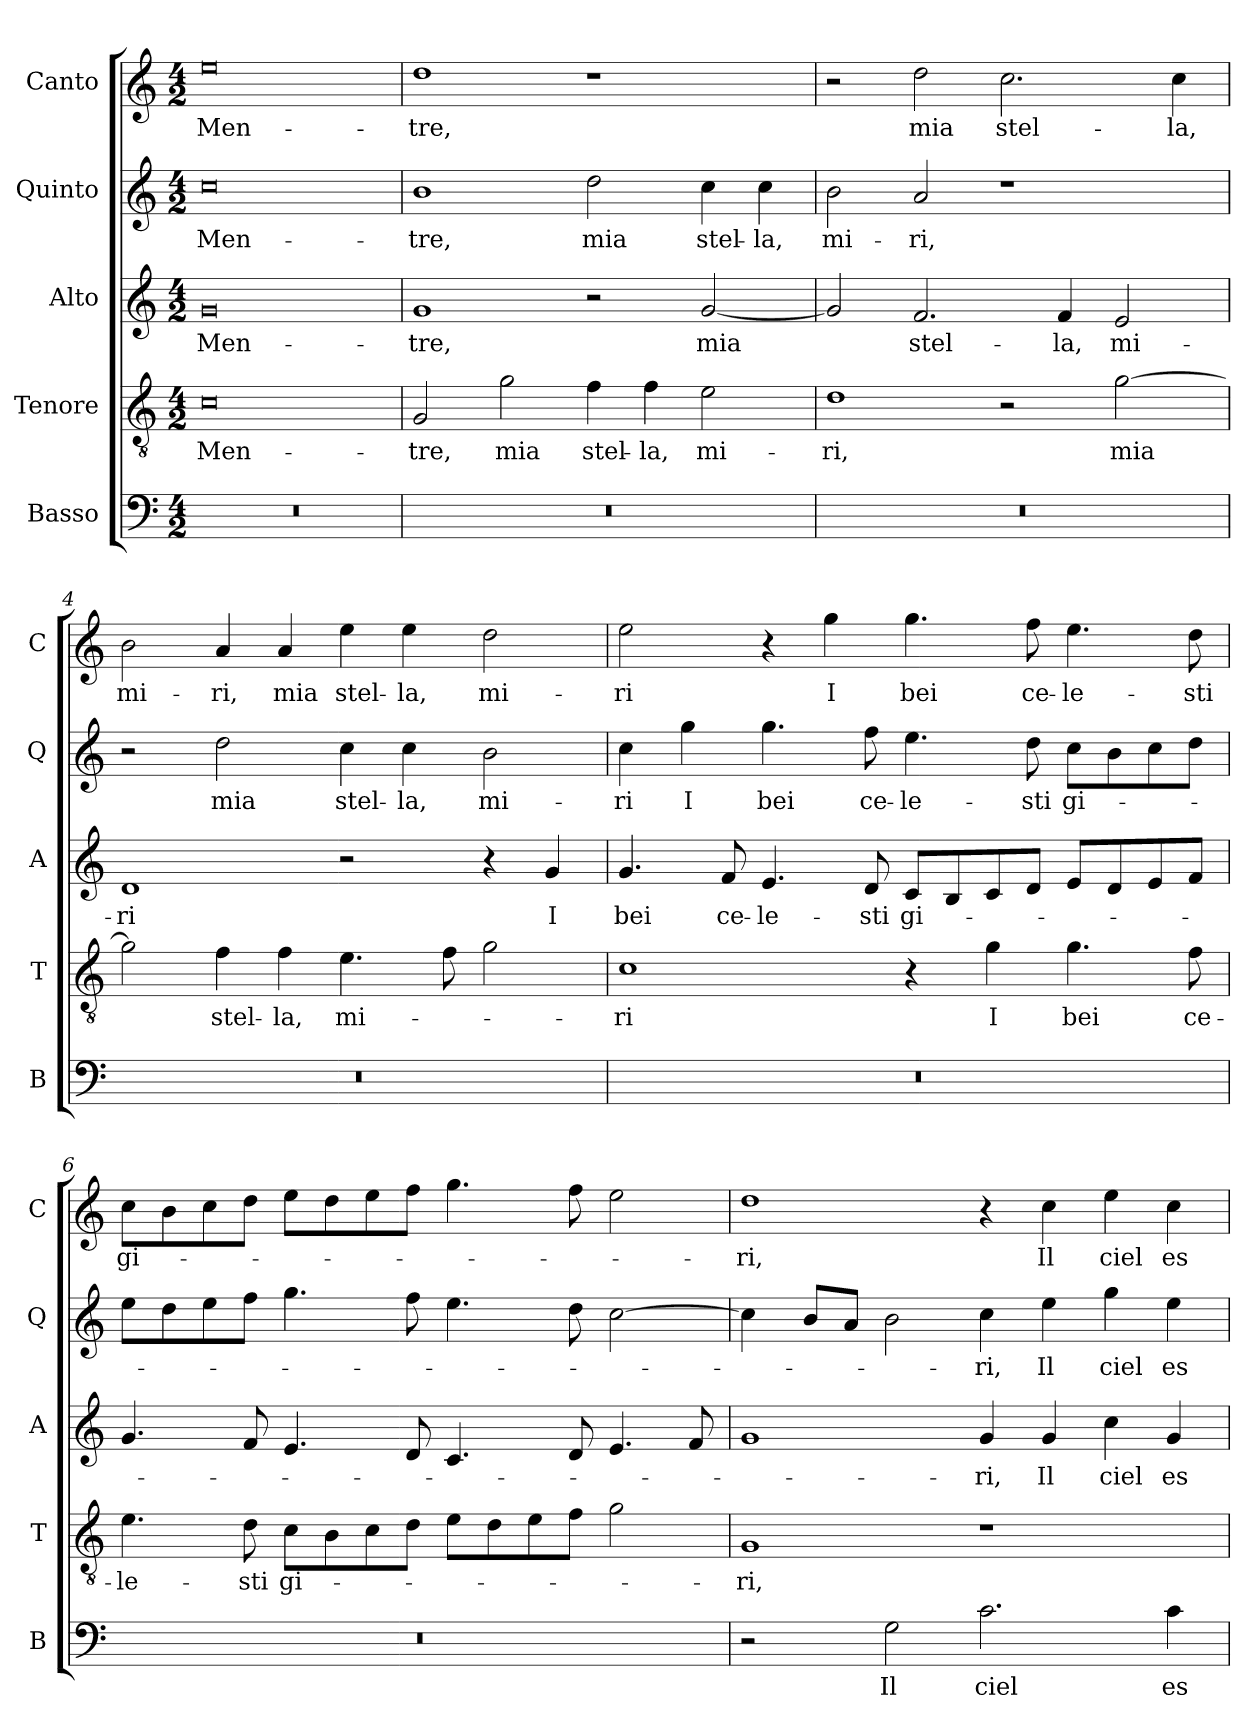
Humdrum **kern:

**kern	**text	**kern	**text	**kern	**text	**kern	**text	**kern	**text
*part5	*part5	*part4	*part4	*part3	*part3	*part2	*part2	*part1	*part1
*staff5	*staff5	*staff4	*staff4	*staff3	*staff3	*staff2	*staff2	*staff1	*staff1
*I"Basso	*	*I"Tenore	*	*I"Alto	*	*I"Quinto	*	*I"Canto	*
*I'B	*	*I'T	*	*I'A	*	*I'Q	*	*I'C	*
*clefF4	*	*clefGv2	*	*clefG2	*	*clefG2	*	*clefG2	*
*k[]	*	*k[]	*	*k[]	*	*k[]	*	*k[]	*
*M4/2	*	*M4/2	*	*M4/2	*	*M4/2	*	*M4/2	*
=1	=1	=1	=1	=1	=1	=1	=1	=1	=1
0r	.	0c	Men-	0g	Men-	0cc	Men-	0ee	Men-
=2	=2	=2	=2	=2	=2	=2	=2	=2	=2
0r	.	2G	-tre,	1g	-tre,	1b	-tre,	1dd	-tre,
.	.	2g	mia	.	.	.	.	.	.
.	.	4f	stel-	2r	.	2dd	mia	1r	.
.	.	4f	-la,	.	.	.	.	.	.
.	.	2e	mi-	[2g	mia	4cc	stel-	.	.
.	.	.	.	.	.	4cc	-la,	.	.
=3	=3	=3	=3	=3	=3	=3	=3	=3	=3
0r	.	1d	-ri,	2g]	.	2b	mi-	2r	.
.	.	.	.	2.f	stel-	2a	-ri,	2dd	mia
.	.	2r	.	.	.	1r	.	2.cc	stel-
.	.	.	.	4f	-la,	.	.	.	.
.	.	[2g	mia	2e	mi-	.	.	.	.
.	.	.	.	.	.	.	.	4cc	-la,
=4	=4	=4	=4	=4	=4	=4	=4	=4	=4
0r	.	2g]	.	1d	-ri	2r	.	2b	mi-
.	.	4f	stel-	.	.	2dd	mia	4a	-ri,
.	.	4f	-la,	.	.	.	.	4a	mia
.	.	4.e	mi-	2r	.	4cc	stel-	4ee	stel-
.	.	.	.	.	.	4cc	-la,	4ee	-la,
.	.	8f	.	.	.	.	.	.	.
.	.	2g	.	4r	.	2b	mi-	2dd	mi-
.	.	.	.	4g	I	.	.	.	.
=5	=5	=5	=5	=5	=5	=5	=5	=5	=5
0r	.	1c	-ri	4.g	bei	4cc	-ri	2ee	-ri
.	.	.	.	.	.	4gg	I	.	.
.	.	.	.	8f	ce-	.	.	.	.
.	.	.	.	4.e	-le-	4.gg	bei	4r	.
.	.	.	.	.	.	.	.	4gg	I
.	.	.	.	8d	-sti	8ff	ce-	.	.
.	.	4r	.	8cL	gi-	4.ee	-le-	4.gg	bei
.	.	.	.	8B	.	.	.	.	.
.	.	4g	I	8c	.	.	.	.	.
.	.	.	.	8dJ	.	8dd	-sti	8ff	ce-
.	.	4.g	bei	8eL	.	8ccL	gi-	4.ee	-le-
.	.	.	.	8d	.	8b	.	.	.
.	.	.	.	8e	.	8cc	.	.	.
.	.	8f	ce-	8fJ	.	8ddJ	.	8dd	-sti
=6	=6	=6	=6	=6	=6	=6	=6	=6	=6
0r	.	4.e	-le-	4.g	.	8eeL	.	8ccL	gi-
.	.	.	.	.	.	8dd	.	8b	.
.	.	.	.	.	.	8ee	.	8cc	.
.	.	8d	-sti	8f	.	8ffJ	.	8ddJ	.
.	.	8cL	gi-	4.e	.	4.gg	.	8eeL	.
.	.	8B	.	.	.	.	.	8dd	.
.	.	8c	.	.	.	.	.	8ee	.
.	.	8dJ	.	8d	.	8ff	.	8ffJ	.
.	.	8eL	.	4.c	.	4.ee	.	4.gg	.
.	.	8d	.	.	.	.	.	.	.
.	.	8e	.	.	.	.	.	.	.
.	.	8fJ	.	8d	.	8dd	.	8ff	.
.	.	2g	.	4.e	.	[2cc	.	2ee	.
.	.	.	.	8f	.	.	.	.	.
=7	=7	=7	=7	=7	=7	=7	=7	=7	=7
2r	.	1G	-ri,	1g	.	4cc]	.	1dd	-ri,
.	.	.	.	.	.	8bL	.	.	.
.	.	.	.	.	.	8aJ	.	.	.
2G	Il	.	.	.	.	2b	.	.	.
2.c	ciel	1r	.	4g	-ri,	4cc	-ri,	4r	.
.	.	.	.	4g	Il	4ee	Il	4cc	Il
.	.	.	.	4cc	ciel	4gg	ciel	4ee	ciel
4c	es-	.	.	4g	es-	4ee	es-	4cc	es-
=	=	=	=	=	=	=	=	=	=
*-	*-	*-	*-	*-	*-	*-	*-	*-	*-
